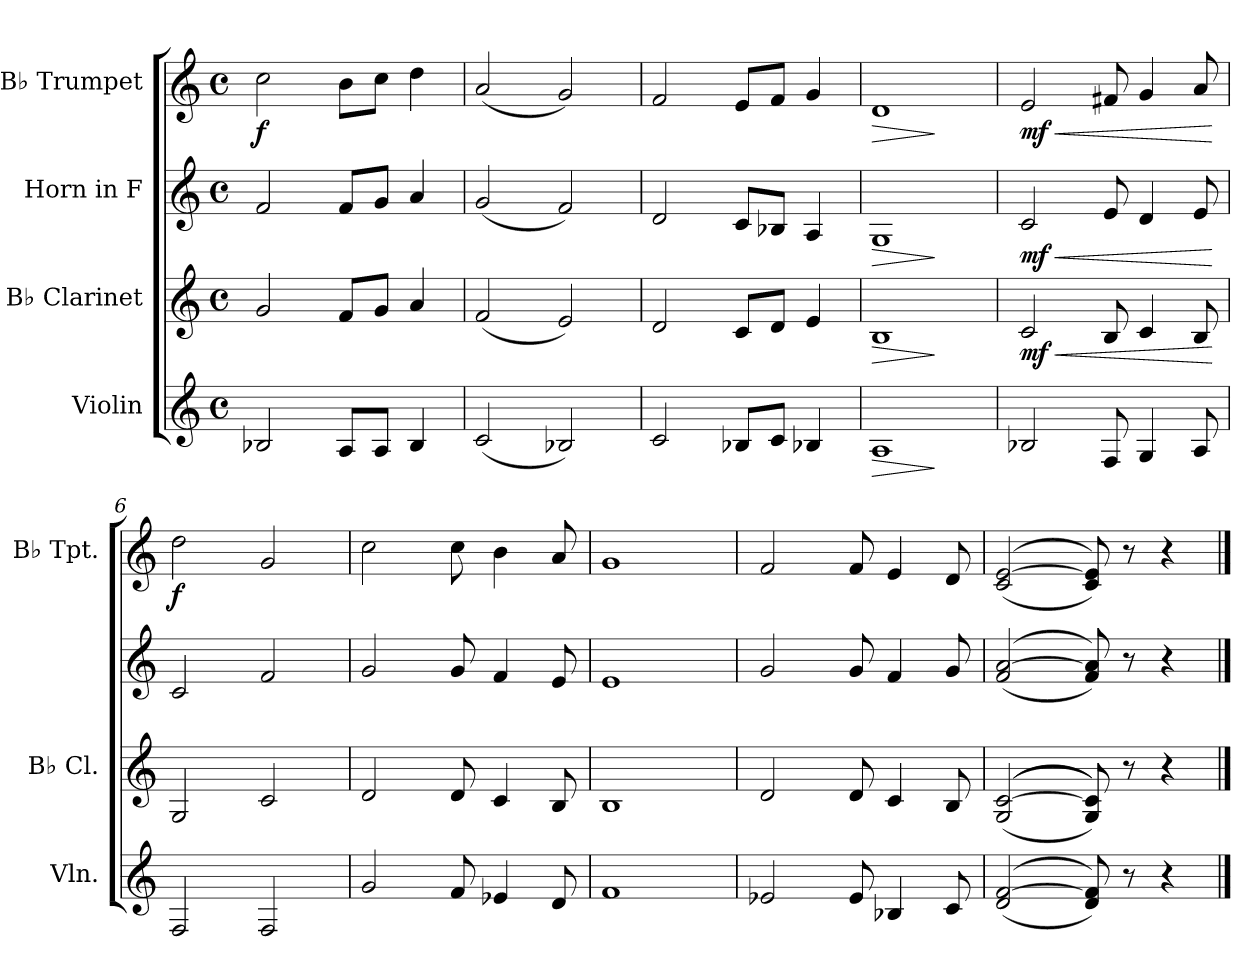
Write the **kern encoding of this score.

**kern	**dynam	**kern	**dynam	**kern	**dynam	**kern	**dynam
*part4	*part4	*part3	*part3	*part2	*part2	*part1	*part1
*staff4	*staff4	*staff3	*staff3	*staff2	*staff2	*staff1	*staff1
*I"Violin	*	*I"B♭ Clarinet	*	*I"Horn in F	*	*I"B♭ Trumpet	*
*I'Vln.	*	*I'B♭ Cl.	*	*	*	*I'B♭ Tpt.	*
*clefG2	*	*clefG2	*	*clefG2	*	*clefG2	*
*	*	*ITrd1c2	*	*ITrd4c7	*	*ITrd1c2	*
*k[]	*	*k[b-e-]	*	*k[b-]	*	*k[b-e-]	*
*M4/4	*	*M4/4	*	*M4/4	*	*M4/4	*
*met(c)	*	*met(c)	*	*met(c)	*	*met(c)	*
*MM86	*	*MM86	*	*MM86	*	*MM86	*
=1	=1	=1	=1	=1	=1	=1	=1
!	!	!	!	!	!	!	!LO:DY:b
2B-X/	.	2f/	.	2B-/	.	2b-\	f
8A/L	.	8e-/L	.	8B-/L	.	8a\L	.
8A/J	.	8f/J	.	8c/J	.	8b-\J	.
4B-/	.	4g/	.	4d/	.	4cc\	.
=2	=2	=2	=2	=2	=2	=2	=2
(2c/	.	(2e-/	.	(2c/	.	(2g/	.
2B-X/)	.	2d/)	.	2B-/)	.	2f/)	.
=3	=3	=3	=3	=3	=3	=3	=3
2c/	.	2c/	.	2G/	.	2e-/	.
8B-X/L	.	8B-/L	.	8F/L	.	8d/L	.
8c/J	.	8c/J	.	8E-X/J	.	8e-/J	.
4B-X/	.	4d/	.	4D/	.	4f/	.
=4	=4	=4	=4	=4	=4	=4	=4
!	!LO:HP:b	!	!LO:HP:b	!	!LO:HP:b	!	!LO:HP:b
1A	>	1A	>	1C	>	1c	>
.	]	.	]	.	]	.	]
=5	=5	=5	=5	=5	=5	=5	=5
!	!	!	!LO:HP:b	!	!LO:HP:b	!	!LO:HP:b
!	!	!	!LO:DY:n=1:b	!	!LO:DY:n=1:b	!	!LO:DY:n=1:b
2B-X/	.	2B-/	< mf	2F/	< mf	2d/	< mf
8F/	.	8A/	.	8A/	.	8en/	.
4G/	.	4B-/	.	4G/	.	4f/	.
8A/	.	8A/	.	8A/	.	8g/	.
.	.	.	[	.	[	.	[
=6	=6	=6	=6	=6	=6	=6	=6
!	!	!	!	!	!	!	!LO:DY:b
2F/	.	2F/	.	2F/	.	2cc\	f
2F/	.	2B-/	.	2B-/	.	2f/	.
=7	=7	=7	=7	=7	=7	=7	=7
2g/	.	2c/	.	2c/	.	2b-\	.
8f/	.	8c/	.	8c/	.	8b-\	.
4e-X/	.	4B-/	.	4B-/	.	4a\	.
8d/	.	8A/	.	8A/	.	8g/	.
!!LO:LB:g=z
=8	=8	=8	=8	=8	=8	=8	=8
1f	.	1A	.	1A	.	1f	.
=9	=9	=9	=9	=9	=9	=9	=9
2e-X/	.	2c/	.	2c/	.	2e-/	.
8e-/	.	8c/	.	8c/	.	8e-/	.
4B-X/	.	4B-/	.	4B-/	.	4d/	.
8c/	.	8A/	.	8c/	.	8c/	.
=10	=10	=10	=10	=10	=10	=10	=10
((2d/ [2f/	.	(((2F/ [2B-/	.	((2B-/ [2d/	.	((2B-/ [2d/	.
8d/ 8f/]))	.	8F/ 8B-/])))	.	8B-/ 8d/]))	.	8B-/ 8d/]))	.
8r	.	8r	.	8r	.	8r	.
4r	.	4r	.	4r	.	4r	.
==	==	==	==	==	==	==	==
*-	*-	*-	*-	*-	*-	*-	*-
